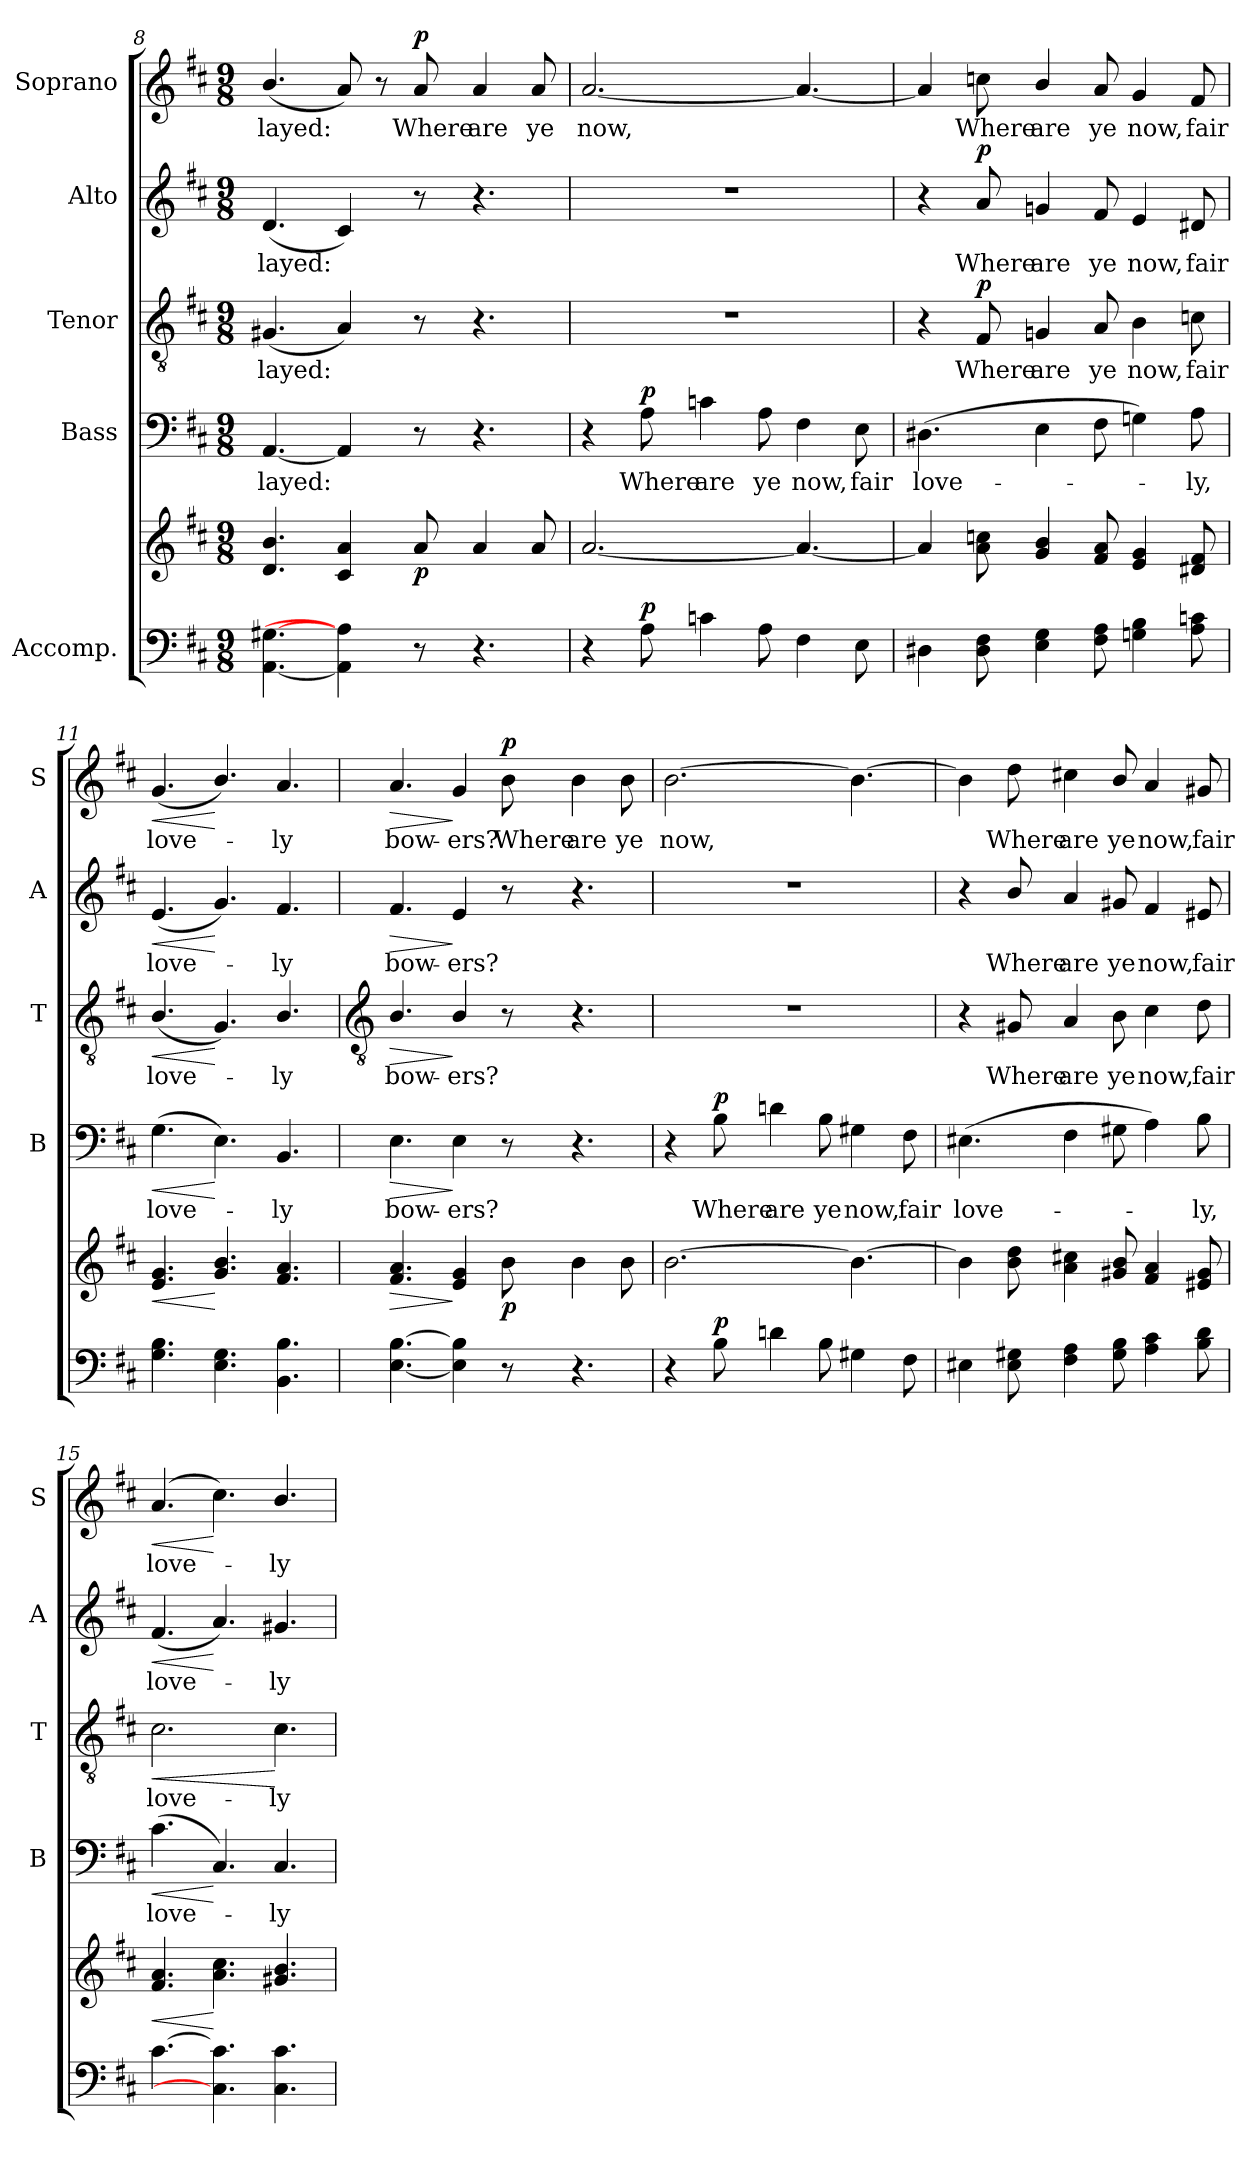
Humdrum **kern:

**kern	**kern	**dynam	**kern	**text	**dynam	**kern	**text	**dynam	**kern	**text	**dynam	**kern	**text	**dynam
*part5	*part5	*part5	*part4	*part4	*part4	*part3	*part3	*part3	*part2	*part2	*part2	*part1	*part1	*part1
*staff6	*staff5	*staff5/6	*staff4	*staff4	*staff4	*staff3	*staff3	*staff3	*staff2	*staff2	*staff2	*staff1	*staff1	*staff1
*I"Accomp.	*	*	*I"Bass	*	*	*I"Tenor	*	*	*I"Alto	*	*	*I"Soprano	*	*
*	*	*	*I'B	*	*	*I'T	*	*	*I'A	*	*	*I'S	*	*
!!LO:LB:g=z
*clefF4	*clefG2	*	*clefF4	*	*	*clefGv2	*	*	*clefG2	*	*	*clefG2	*	*
*k[f#c#]	*k[f#c#]	*	*k[f#c#]	*	*	*k[f#c#]	*	*	*k[f#c#]	*	*	*k[f#c#]	*	*
*D:	*D:	*	*D:	*	*	*D:	*	*	*D:	*	*	*D:	*	*
*M9/8	*M9/8	*	*M9/8	*	*	*M9/8	*	*	*M9/8	*	*	*M9/8	*	*
=8	=8	=8	=8	=8	=8	=8	=8	=8	=8	=8	=8	=8	=8	=8
!	!	!	!	!LO:LY:b	!	!	!LO:LY:b	!	!	!LO:LY:b	!	!	!LO:LY:b	!
[4.AA [4.G#X	4.d/ 4.b/	.	[4.AA	-layed:	.	(<4.G#X	-layed:	.	(<4.d	-layed:	.	(<4.b/	-layed:	.
4AA] 4A]	4c# 4a	.	4AA]	.	.	4A)	.	.	4c#)	.	.	8a)	.	.
.	.	.	.	.	.	.	.	.	.	.	.	8r	.	.
!	!	!LO:DY:b	!	!	!	!	!	!	!	!	!	!	!LO:LY:b	!LO:DY:b
8r	8a	p	8r	.	.	8r	.	.	8r	.	.	8a	Where	p
!	!	!	!	!	!	!	!	!	!	!	!	!	!LO:LY:b	!
4.r	4a	.	4.r	.	.	4.r	.	.	4.r	.	.	4a	are	.
!	!	!	!	!	!	!	!	!	!	!	!	!	!LO:LY:b	!
.	8a	.	.	.	.	.	.	.	.	.	.	8a	ye	.
=9	=9	=9	=9	=9	=9	=9	=9	=9	=9	=9	=9	=9	=9	=9
!	!	!	!	!	!	!LO:N:vis=1	!	!	!LO:N:vis=1	!	!	!	!LO:LY:b	!
4r	[2.a	.	4r	.	.	8%9r	.	.	8%9r	.	.	[2.a	now,	.
!	!	!LO:DY:a=2	!	!LO:LY:b	!LO:DY:b	!	!	!	!	!	!	!	!	!
8A	.	p	8A	Where	p	.	.	.	.	.	.	.	.	.
!	!	!	!	!LO:LY:b	!	!	!	!	!	!	!	!	!	!
4cn	.	.	4cn	are	.	.	.	.	.	.	.	.	.	.
!	!	!	!	!LO:LY:b	!	!	!	!	!	!	!	!	!	!
8A	.	.	8A	ye	.	.	.	.	.	.	.	.	.	.
!	!	!	!	!LO:LY:b	!	!	!	!	!	!	!	!	!	!
4F#	4.a_	.	4F#	now,	.	.	.	.	.	.	.	4.a_	.	.
!	!	!	!	!LO:LY:b	!	!	!	!	!	!	!	!	!	!
8E	.	.	8E	fair	.	.	.	.	.	.	.	.	.	.
=10	=10	=10	=10	=10	=10	=10	=10	=10	=10	=10	=10	=10	=10	=10
!	!	!	!	!LO:LY:b	!	!	!	!	!	!	!	!	!	!
4D#X	4a]	.	(>4.D#X	love-	.	4r	.	.	4r	.	.	4a]	.	.
!	!	!	!	!	!	!	!LO:LY:b	!LO:DY:b	!	!LO:LY:b	!LO:DY:b	!	!LO:LY:b	!
8D# 8F#	8a 8ccn	.	.	.	.	8F#	Where	p	8a	Where	p	8ccn	Where	.
!	!	!	!	!	!	!	!LO:LY:b	!	!	!LO:LY:b	!	!	!LO:LY:b	!
4E 4G	4g/ 4b/	.	4E	.	.	4Gn	are	.	4gn	are	.	4b/	are	.
!	!	!	!	!	!	!	!LO:LY:b	!	!	!LO:LY:b	!	!	!LO:LY:b	!
8F# 8A	8f# 8a	.	8F#	.	.	8A	ye	.	8f#	ye	.	8a	ye	.
!	!	!	!	!	!	!	!LO:LY:b	!	!	!LO:LY:b	!	!	!LO:LY:b	!
4Gn 4B	4e 4g	.	4Gn)	.	.	4B	now,	.	4e	now,	.	4g	now,	.
!	!	!	!	!LO:LY:b	!	!	!LO:LY:b	!	!	!LO:LY:b	!	!	!LO:LY:b	!
8A 8cn	8d#X 8f#	.	8A	ly,	.	8cn	fair	.	8d#X	fair	.	8f#	fair	.
=11	=11	=11	=11	=11	=11	=11	=11	=11	=11	=11	=11	=11	=11	=11
!	!	!LO:HP:b	!	!LO:LY:b	!LO:HP:b	!	!LO:LY:b	!LO:HP:b	!	!LO:LY:b	!LO:HP:b	!	!LO:LY:b	!LO:HP:b
4.G 4.B	4.e 4.g	<	(>4.G	love-	<	(<4.B/	love-	<	(<4.e	love-	<	(<4.g	love-	<
4.E 4.G	4.g/ 4.b/	[	4.E)	.	[	4.G)	.	[	4.g)	.	[	4.b/)	.	[
!	!	!	!	!LO:LY:b	!	!	!LO:LY:b	!	!	!LO:LY:b	!	!	!LO:LY:b	!
4.BB 4.B	4.f# 4.a	.	4.BB	ly	.	4.B/	ly	.	4.f#	ly	.	4.a	ly	.
!!LO:LB:g=z
=12	=12	=12	=12	=12	=12	=12	=12	=12	=12	=12	=12	=12	=12	=12
*	*	*	*	*	*	*clefGv2	*	*	*	*	*	*	*	*
!	!	!LO:HP:b	!	!LO:LY:b	!LO:HP:b	!	!LO:LY:b	!LO:HP:b	!	!LO:LY:b	!LO:HP:b	!	!LO:LY:b	!LO:HP:b
[4.E [4.B	4.f# 4.a	>	4.E	bow-	>	4.B/	bow-	>	4.f#	bow-	>	4.a	bow-	>
!	!	!	!	!LO:LY:b	!	!	!LO:LY:b	!	!	!LO:LY:b	!	!	!LO:LY:b	!
4E] 4B]	4e 4g	]	4E	-ers?	]	4B/	-ers?	]	4e	-ers?	]	4g	-ers?	]
!	!	!LO:DY:b	!	!	!	!	!	!	!	!	!	!	!LO:LY:b	!LO:DY:b
8r	8b	p	8r	.	.	8r	.	.	8r	.	.	8b	Where	p
!	!	!	!	!	!	!	!	!	!	!	!	!	!LO:LY:b	!
4.r	4b	.	4.r	.	.	4.r	.	.	4.r	.	.	4b	are	.
!	!	!	!	!	!	!	!	!	!	!	!	!	!LO:LY:b	!
.	8b	.	.	.	.	.	.	.	.	.	.	8b	ye	.
=13	=13	=13	=13	=13	=13	=13	=13	=13	=13	=13	=13	=13	=13	=13
!	!	!	!	!	!	!LO:N:vis=1	!	!	!LO:N:vis=1	!	!	!	!LO:LY:b	!
4r	[2.b	.	4r	.	.	8%9r	.	.	8%9r	.	.	[2.b	now,	.
!	!	!LO:DY:a=2	!	!LO:LY:b	!LO:DY:b	!	!	!	!	!	!	!	!	!
8B	.	p	8B	Where	p	.	.	.	.	.	.	.	.	.
!	!	!	!	!LO:LY:b	!	!	!	!	!	!	!	!	!	!
4dn	.	.	4dn	are	.	.	.	.	.	.	.	.	.	.
!	!	!	!	!LO:LY:b	!	!	!	!	!	!	!	!	!	!
8B	.	.	8B	ye	.	.	.	.	.	.	.	.	.	.
!	!	!	!	!LO:LY:b	!	!	!	!	!	!	!	!	!	!
4G#X	4.b_	.	4G#X	now,	.	.	.	.	.	.	.	4.b_	.	.
!	!	!	!	!LO:LY:b	!	!	!	!	!	!	!	!	!	!
8F#	.	.	8F#	fair	.	.	.	.	.	.	.	.	.	.
=14	=14	=14	=14	=14	=14	=14	=14	=14	=14	=14	=14	=14	=14	=14
!	!	!	!	!LO:LY:b	!	!	!	!	!	!	!	!	!	!
4E#X	4b]	.	(>4.E#X	love-	.	4r	.	.	4r	.	.	4b]	.	.
!	!	!	!	!	!	!	!LO:LY:b	!	!	!LO:LY:b	!	!	!LO:LY:b	!
8E# 8G#X	8b 8dd	.	.	.	.	8G#X	Where	.	8b/	Where	.	8dd	Where	.
!	!	!	!	!	!	!	!LO:LY:b	!	!	!LO:LY:b	!	!	!LO:LY:b	!
4F# 4A	4a 4cc#X	.	4F#	.	.	4A	are	.	4a	are	.	4cc#X	are	.
!	!	!	!	!	!	!	!LO:LY:b	!	!	!LO:LY:b	!	!	!LO:LY:b	!
8G# 8B	8g#X/ 8b/	.	8G#X	.	.	8B	ye	.	8g#X	ye	.	8b/	ye	.
!	!	!	!	!	!	!	!LO:LY:b	!	!	!LO:LY:b	!	!	!LO:LY:b	!
4A 4c#	4f# 4a	.	4A)	.	.	4c#	now,	.	4f#	now,	.	4a	now,	.
!	!	!	!	!LO:LY:b	!	!	!LO:LY:b	!	!	!LO:LY:b	!	!	!LO:LY:b	!
8B 8d	8e#X 8g#	.	8B	ly,	.	8d	fair	.	8e#X	fair	.	8g#X	fair	.
=15	=15	=15	=15	=15	=15	=15	=15	=15	=15	=15	=15	=15	=15	=15
!	!	!LO:HP:b	!	!LO:LY:b	!LO:HP:b	!	!LO:LY:b	!LO:HP:b	!	!LO:LY:b	!LO:HP:b	!	!LO:LY:b	!LO:HP:b
[4.c#	4.f# 4.a	<	(4.c#	love-	<	2.c#	love-	<	(<4.f#	love-	<	(<4.a	love-	<
4.C#] 4.c#]	4.a 4.cc#	[	4.C#)	.	[	.	.	.	4.a)	.	[	4.cc#)	.	[
!	!	!	!	!LO:LY:b	!	!	!LO:LY:b	!	!	!LO:LY:b	!	!	!LO:LY:b	!
4.C# 4.c#	4.g#X/ 4.b/	.	4.C#	ly	.	4.c#	-ly	[	4.g#X	ly	.	4.b/	ly	.
=	=	=	=	=	=	=	=	=	=	=	=	=	=	=
*-	*-	*-	*-	*-	*-	*-	*-	*-	*-	*-	*-	*-	*-	*-
